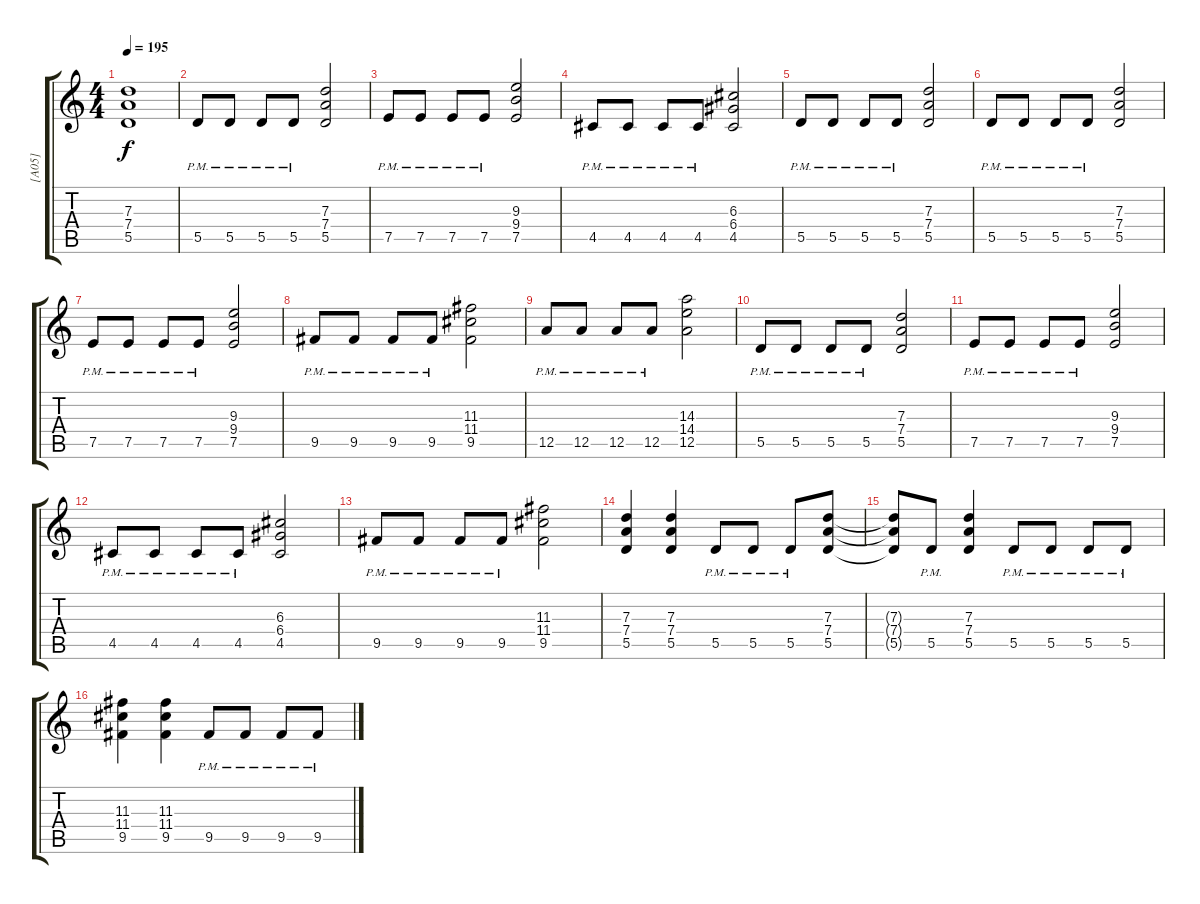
\track ("[A05]" "[A05]") {instrument overdrivenguitar}
\staff {score tabs}
\tuning (E4 B3 G3 D3 A2 E2) {hide}
\ts (4 4)
\tempo 195
\clef g2
\ks c
(7.3{t} 7.4{t} 5.5{t}).1{dy f} |
5.5{pm}.8 5.5{pm}.8 5.5{pm}.8 5.5{pm}.8 (7.3 7.4 5.5).2 |
7.5{pm}.8 7.5{pm}.8 7.5{pm}.8 7.5{pm}.8 (9.3 9.4 7.5).2 |
4.5{pm}.8 4.5{pm}.8 4.5{pm}.8 4.5{pm}.8 (6.3 6.4 4.5).2 |
5.5{pm}.8 5.5{pm}.8 5.5{pm}.8 5.5{pm}.8 (7.3 7.4 5.5).2 |
5.5{pm}.8 5.5{pm}.8 5.5{pm}.8 5.5{pm}.8 (7.3 7.4 5.5).2 |
7.5{pm}.8 7.5{pm}.8 7.5{pm}.8 7.5{pm}.8 (9.3 9.4 7.5).2 |
9.5{pm}.8 9.5{pm}.8 9.5{pm}.8 9.5{pm}.8 (11.3 11.4 9.5).2 |
12.5{pm}.8 12.5{pm}.8 12.5{pm}.8 12.5{pm}.8 (14.3 14.4 12.5).2 |
5.5{pm}.8 5.5{pm}.8 5.5{pm}.8 5.5{pm}.8 (7.3 7.4 5.5).2 |
7.5{pm}.8 7.5{pm}.8 7.5{pm}.8 7.5{pm}.8 (9.3 9.4 7.5).2 |
4.5{pm}.8 4.5{pm}.8 4.5{pm}.8 4.5{pm}.8 (6.3 6.4 4.5).2 |
9.5{pm}.8 9.5{pm}.8 9.5{pm}.8 9.5{pm}.8 (11.3 11.4 9.5).2 |
(7.3 7.4 5.5).4 (7.3 7.4 5.5).4 5.5{pm}.8 5.5{pm}.8 5.5{pm}.8 (7.3 7.4 5.5).8 |
(7.3{t} 7.4{t} 5.5{t}).8 5.5{pm}.8 (7.3 7.4 5.5).4 5.5{pm}.8 5.5{pm}.8 5.5{pm}.8 5.5{pm}.8 |
(11.3 11.4 9.5).4 (11.3 11.4 9.5).4 9.5{pm}.8 9.5{pm}.8 9.5{pm}.8 9.5{pm}.8
